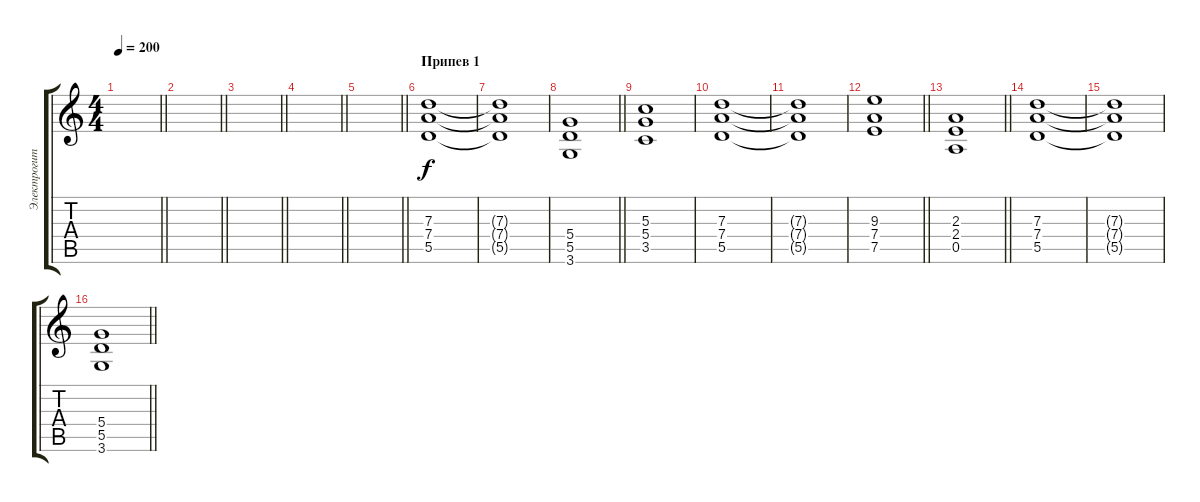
\track ("Электрогитара" "Электрогит") {instrument electricguitarclean}
\staff {score tabs}
\tuning (E4 B3 G3 D3 A2 E2) {hide}
\ts (4 4)
\tempo 200
\clef g2
\barLineRight lightlight
\ks c
|
\barLineRight lightlight
|
\barLineRight lightlight
|
\barLineRight lightlight
|
\barLineRight lightlight
|
\section ("" "Припев 1")
(7.3 7.4 5.5).1{volume 15 balance 12 instrument overdrivenguitar} |
(7.3{t} 7.4{t} 5.5{t}).1 |
\barLineRight lightlight
(5.4 5.5 3.6).1 |
(5.3 5.4 3.5).1 |
(7.3 7.4 5.5).1 |
(7.3{t} 7.4{t} 5.5{t}).1 |
\barLineRight lightlight
(9.3 7.4 7.5).1 |
\barLineRight lightlight
(2.3 2.4 0.5).1 |
(7.3 7.4 5.5).1 |
(7.3{t} 7.4{t} 5.5{t}).1 |
\barLineRight lightlight
(5.4 5.5 3.6).1
